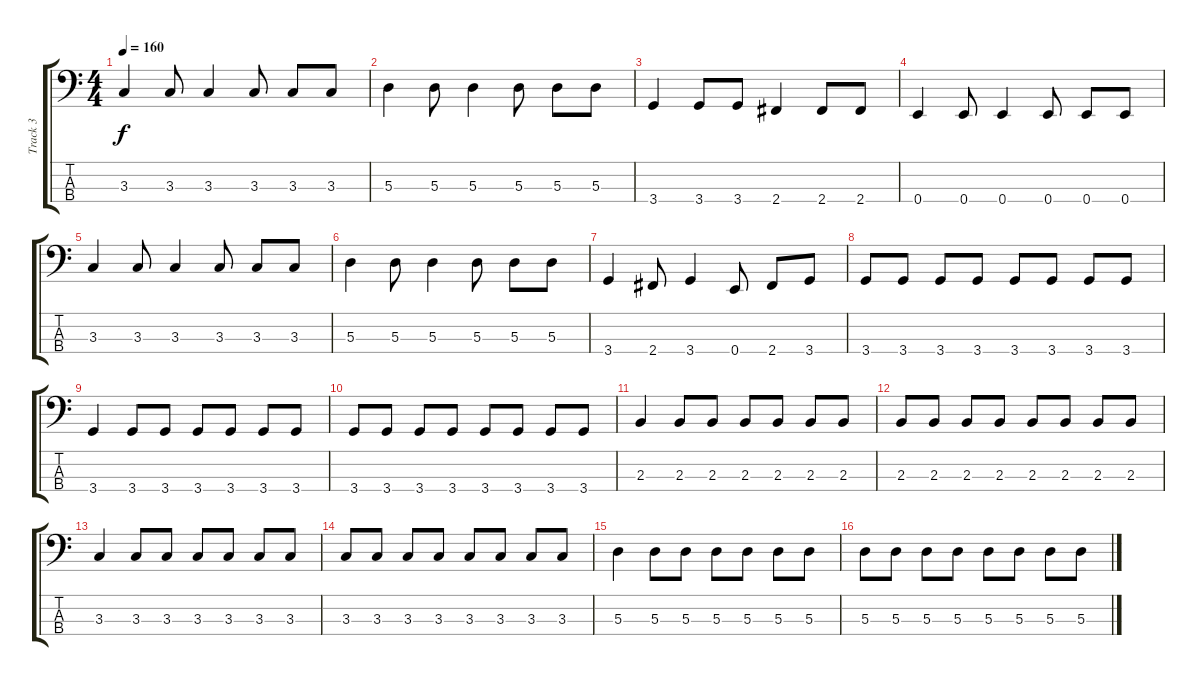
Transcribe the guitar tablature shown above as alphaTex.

\track ("Track 3" "Track 3") {instrument electricbassfinger}
\staff {score tabs}
\tuning (G2 D2 A1 E1) {hide}
\ts (4 4)
\tempo 160
\clef f4
\ks c
3.3.4{dy f} 3.3.8 3.3.4 3.3.8 3.3.8 3.3.8 |
5.3.4 5.3.8 5.3.4 5.3.8 5.3.8 5.3.8 |
3.4.4 3.4.8 3.4.8 2.4.4 2.4.8 2.4.8 |
0.4.4 0.4.8 0.4.4 0.4.8 0.4.8 0.4.8 |
3.3.4 3.3.8 3.3.4 3.3.8 3.3.8 3.3.8 |
5.3.4 5.3.8 5.3.4 5.3.8 5.3.8 5.3.8 |
3.4.4 2.4.8 3.4.4 0.4.8 2.4.8 3.4.8 |
3.4.8 3.4.8 3.4.8 3.4.8 3.4.8 3.4.8 3.4.8 3.4.8 |
3.4.4 3.4.8 3.4.8 3.4.8 3.4.8 3.4.8 3.4.8 |
3.4.8 3.4.8 3.4.8 3.4.8 3.4.8 3.4.8 3.4.8 3.4.8 |
2.3.4 2.3.8 2.3.8 2.3.8 2.3.8 2.3.8 2.3.8 |
2.3.8 2.3.8 2.3.8 2.3.8 2.3.8 2.3.8 2.3.8 2.3.8 |
3.3.4 3.3.8 3.3.8 3.3.8 3.3.8 3.3.8 3.3.8 |
3.3.8 3.3.8 3.3.8 3.3.8 3.3.8 3.3.8 3.3.8 3.3.8 |
5.3.4 5.3.8 5.3.8 5.3.8 5.3.8 5.3.8 5.3.8 |
5.3.8 5.3.8 5.3.8 5.3.8 5.3.8 5.3.8 5.3.8 5.3.8
